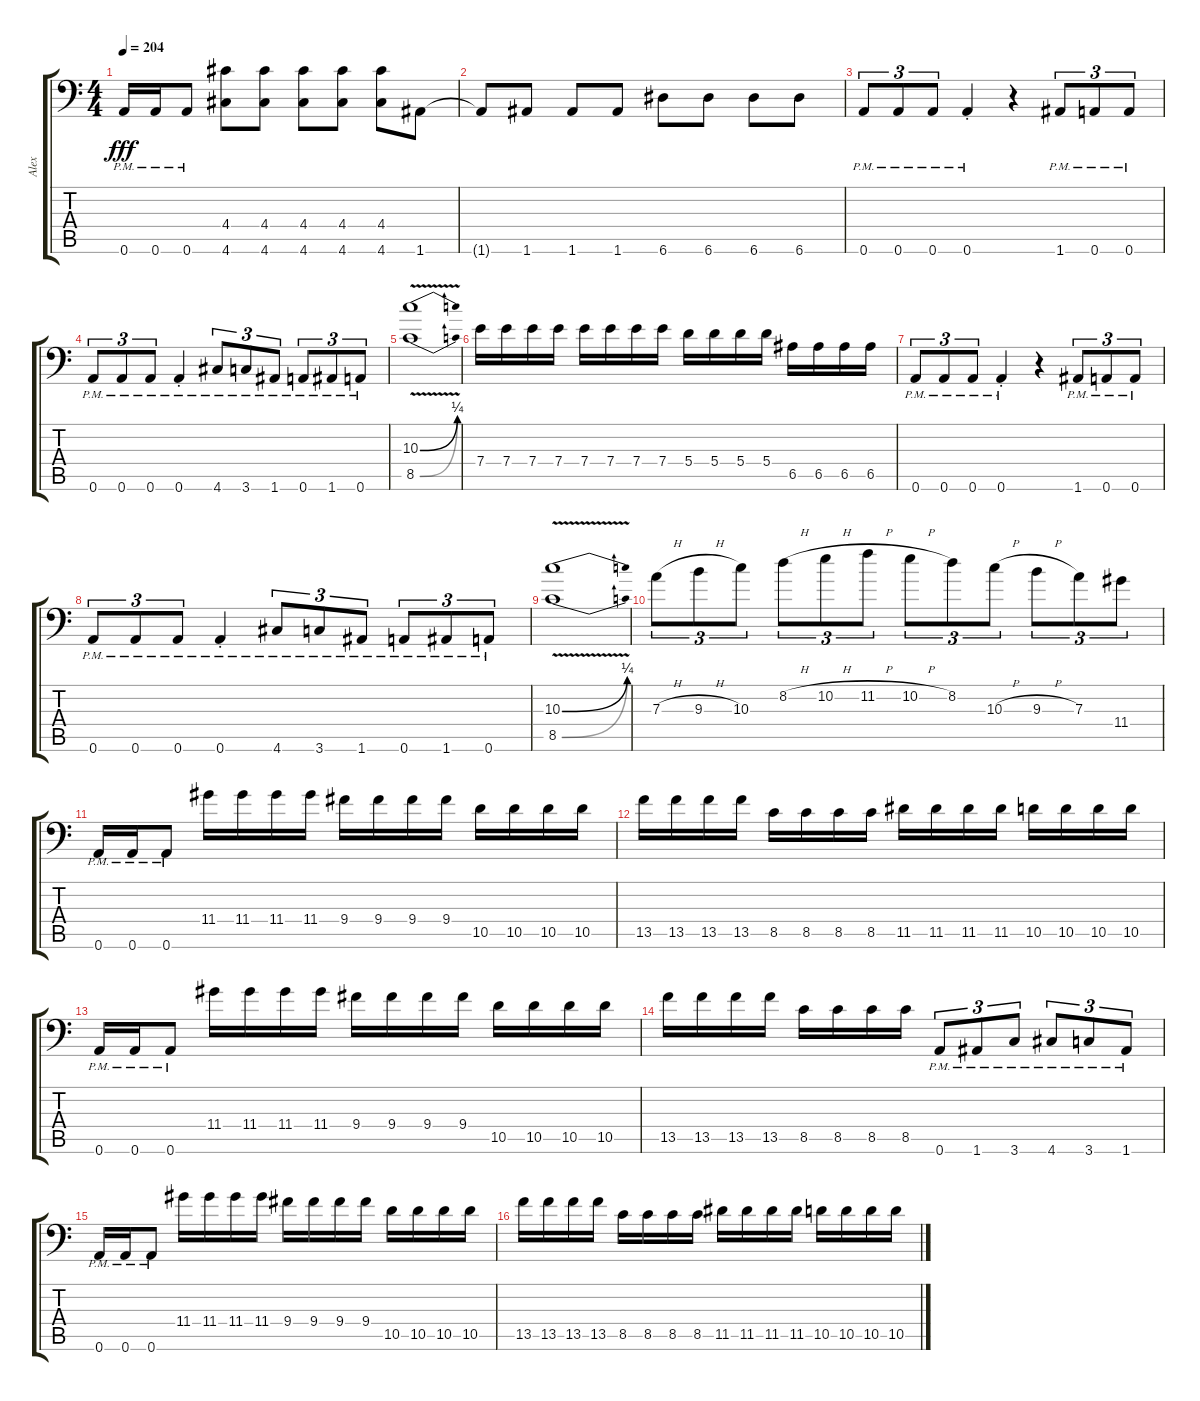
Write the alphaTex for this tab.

\track ("Alex" "Alex") {instrument distortionguitar}
\staff {score tabs}
\tuning (B3 Gb3 D3 A2 E2 A1) {hide}
\ts (4 4)
\tempo 204
\clef f4
\ks c
0.6{pm}.16{dy fff} 0.6{pm}.16 0.6{pm}.8 (4.4 4.6).8 (4.4 4.6).8 (4.4 4.6).8 (4.4 4.6).8 (4.4 4.6).8 1.6.8 |
1.6{t}.8 1.6.8 1.6.8 1.6.8 6.6.8 6.6.8 6.6.8 6.6.8 |
0.6{pm}.8{tu (3 2)} 0.6{pm}.8{tu (3 2)} 0.6{pm}.8{tu (3 2)} 0.6{pm st}.4 r.4 1.6{pm}.8{tu (3 2)} 0.6{pm}.8{tu (3 2)} 0.6{pm}.8{tu (3 2)} |
0.6{pm}.8{tu (3 2)} 0.6{pm}.8{tu (3 2)} 0.6{pm}.8{tu (3 2)} 0.6{pm st}.4 4.6{pm}.8{tu (3 2)} 3.6{pm}.8{tu (3 2)} 1.6{pm}.8{tu (3 2)} 0.6{pm}.8{tu (3 2)} 1.6{pm}.8{tu (3 2)} 0.6{pm}.8{tu (3 2)} |
(10.3{be (bend 0 0 60 1) v} 8.5{be (bend 0 0 60 1) v}).1 |
7.4.16 7.4.16 7.4.16 7.4.16 7.4.16 7.4.16 7.4.16 7.4.16 5.4.16 5.4.16 5.4.16 5.4.16 6.5.16 6.5.16 6.5.16 6.5.16 |
0.6{pm}.8{tu (3 2)} 0.6{pm}.8{tu (3 2)} 0.6{pm}.8{tu (3 2)} 0.6{pm st}.4 r.4 1.6{pm}.8{tu (3 2)} 0.6{pm}.8{tu (3 2)} 0.6{pm}.8{tu (3 2)} |
0.6{pm}.8{tu (3 2)} 0.6{pm}.8{tu (3 2)} 0.6{pm}.8{tu (3 2)} 0.6{pm st}.4 4.6{pm}.8{tu (3 2)} 3.6{pm}.8{tu (3 2)} 1.6{pm}.8{tu (3 2)} 0.6{pm}.8{tu (3 2)} 1.6{pm}.8{tu (3 2)} 0.6{pm}.8{tu (3 2)} |
(10.3{be (bend 0 0 60 1) v} 8.5{be (bend 0 0 60 1) v}).1 |
7.3{h}.8{tu (3 2)} 9.3{h}.8{tu (3 2)} 10.3.8{tu (3 2)} 8.2{h}.8{tu (3 2)} 10.2{h}.8{tu (3 2)} 11.2{h}.8{tu (3 2)} 10.2{h}.8{tu (3 2)} 8.2.8{tu (3 2)} 10.3{h}.8{tu (3 2)} 9.3{h}.8{tu (3 2)} 7.3.8{tu (3 2)} 11.4.8{tu (3 2)} |
0.6{pm}.16 0.6{pm}.16 0.6{pm}.8 11.4.16 11.4.16 11.4.16 11.4.16 9.4.16 9.4.16 9.4.16 9.4.16 10.5.16 10.5.16 10.5.16 10.5.16 |
13.5.16 13.5.16 13.5.16 13.5.16 8.5.16 8.5.16 8.5.16 8.5.16 11.5.16 11.5.16 11.5.16 11.5.16 10.5.16 10.5.16 10.5.16 10.5.16 |
0.6{pm}.16 0.6{pm}.16 0.6{pm}.8 11.4.16 11.4.16 11.4.16 11.4.16 9.4.16 9.4.16 9.4.16 9.4.16 10.5.16 10.5.16 10.5.16 10.5.16 |
13.5.16 13.5.16 13.5.16 13.5.16 8.5.16 8.5.16 8.5.16 8.5.16 0.6{pm}.8{tu (3 2)} 1.6{pm}.8{tu (3 2)} 3.6{pm}.8{tu (3 2)} 4.6{pm}.8{tu (3 2)} 3.6{pm}.8{tu (3 2)} 1.6{pm}.8{tu (3 2)} |
0.6{pm}.16 0.6{pm}.16 0.6{pm}.8 11.4.16 11.4.16 11.4.16 11.4.16 9.4.16 9.4.16 9.4.16 9.4.16 10.5.16 10.5.16 10.5.16 10.5.16 |
13.5.16 13.5.16 13.5.16 13.5.16 8.5.16 8.5.16 8.5.16 8.5.16 11.5.16 11.5.16 11.5.16 11.5.16 10.5.16 10.5.16 10.5.16 10.5.16
